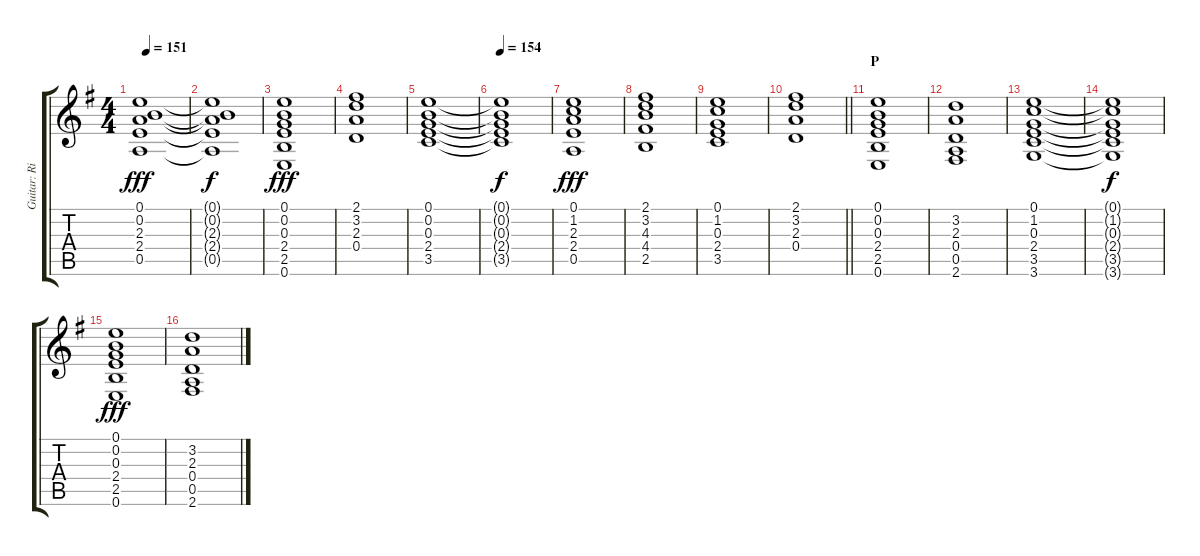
\track ("Guitar: Rik" "Guitar: Ri") {instrument acousticguitarsteel}
\staff {score tabs}
\tuning (E4 B3 G3 D3 A2 E2) {hide}
\ts (4 4)
\tempo 151
\clef g2
\ks g
(0.1 0.2 2.3 2.4 0.5).1{dy fff} |
(0.1{t} 0.2{t} 2.3{t} 2.4{t} 0.5{t}).1{dy f} |
(0.1 0.2 0.3 2.4 2.5 0.6).1{dy fff} |
(2.1 3.2 2.3 0.4).1 |
(0.1 0.2 0.3 2.4 3.5).1 |
\tempo 154
(0.1{t} 0.2{t} 0.3{t} 2.4{t} 3.5{t}).1{dy f} |
(0.1 1.2 2.3 2.4 0.5).1{dy fff} |
(2.1 3.2 4.3 4.4 2.5).1 |
(0.1 1.2 0.3 2.4 3.5).1 |
\barLineRight lightlight
(2.1 3.2 2.3 0.4).1 |
\section ("" "P")
(0.1 0.2 0.3 2.4 2.5 0.6).1 |
(3.2 2.3 0.4 0.5 2.6).1 |
(0.1 1.2 0.3 2.4 3.5 3.6).1 |
(0.1{t} 1.2{t} 0.3{t} 2.4{t} 3.5{t} 3.6{t}).1{dy f} |
(0.1 0.2 0.3 2.4 2.5 0.6).1{dy fff} |
(3.2 2.3 0.4 0.5 2.6).1
